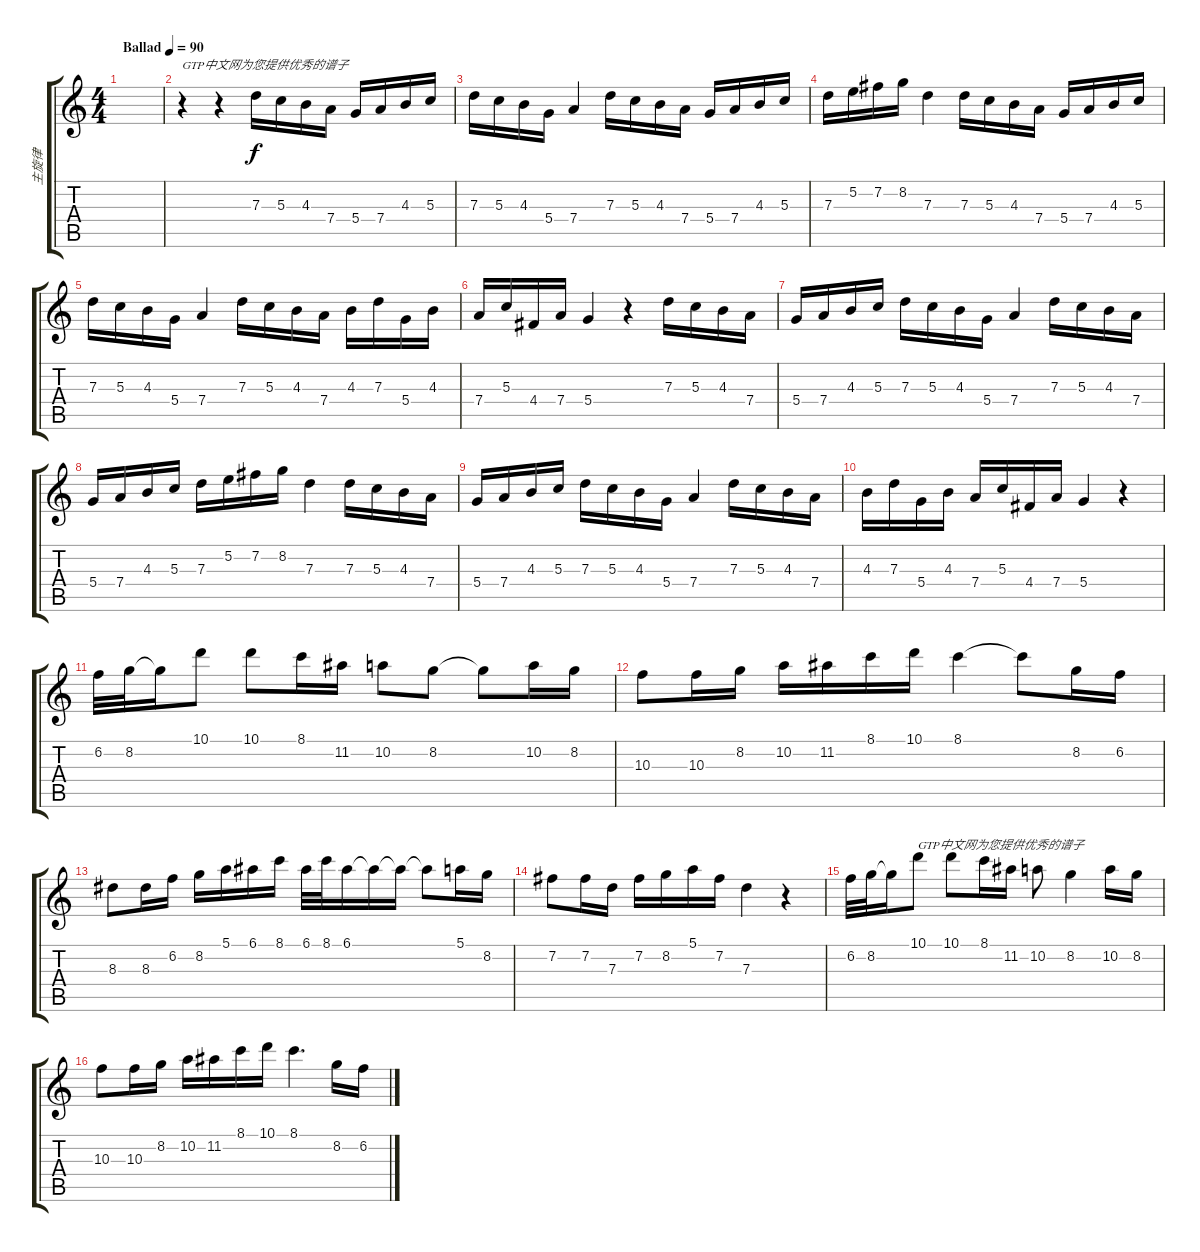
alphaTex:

\track ("主旋律" "主旋律") {instrument acousticguitarsteel}
\staff {score tabs}
\tuning (E4 B3 G3 D3 A2 E2) {hide}
\ts (4 4)
\tempo (90 "Ballad")
\clef g2
\ks c
|
r.4{txt "GTP中文网为您提供优秀的谱子"} r.4 7.3.16 5.3.16 4.3.16 7.4.16 5.4.16 7.4.16 4.3.16 5.3.16 |
7.3.16 5.3.16 4.3.16 5.4.16 7.4.4 7.3.16 5.3.16 4.3.16 7.4.16 5.4.16 7.4.16 4.3.16 5.3.16 |
7.3.16 5.2.16 7.2.16 8.2.16 7.3.4 7.3.16 5.3.16 4.3.16 7.4.16 5.4.16 7.4.16 4.3.16 5.3.16 |
7.3.16 5.3.16 4.3.16 5.4.16 7.4.4 7.3.16 5.3.16 4.3.16 7.4.16 4.3.16 7.3.16 5.4.16 4.3.16 |
7.4.16 5.3.16 4.4.16 7.4.16 5.4.4 r.4 7.3.16 5.3.16 4.3.16 7.4.16 |
5.4.16 7.4.16 4.3.16 5.3.16 7.3.16 5.3.16 4.3.16 5.4.16 7.4.4 7.3.16 5.3.16 4.3.16 7.4.16 |
5.4.16 7.4.16 4.3.16 5.3.16 7.3.16 5.2.16 7.2.16 8.2.16 7.3.4 7.3.16 5.3.16 4.3.16 7.4.16 |
5.4.16 7.4.16 4.3.16 5.3.16 7.3.16 5.3.16 4.3.16 5.4.16 7.4.4 7.3.16 5.3.16 4.3.16 7.4.16 |
4.3.16 7.3.16 5.4.16 4.3.16 7.4.16 5.3.16 4.4.16 7.4.16 5.4.4 r.4 |
6.2.32 8.2.32 8.2{t}.16 10.1.8 10.1.8 8.1.16 11.2.16 10.2.8 8.2.8 8.2{t}.8 10.2.16 8.2.16 |
10.3.8 10.3.16 8.2.16 10.2.16 11.2.16 8.1.16 10.1.16 8.1.4 8.1{t}.8 8.2.16 6.2.16 |
8.3.8 8.3.16 6.2.16 8.2.16 5.1.16 6.1.16 8.1.16 6.1.32 8.1.32 6.1.16 6.1{t}.16 6.1{t}.16 6.1{t}.8 5.1.16 8.2.16 |
7.2.8 7.2.16 7.3.16 7.2.16 8.2.16 5.1.16 7.2.16 7.3.4 r.4 |
6.2.32 8.2.32 8.2{t}.16 10.1.8{txt "GTP中文网为您提供优秀的谱子"} 10.1.8 8.1.16 11.2.16 10.2.8 8.2.4 10.2.16 8.2.16 |
10.3.8 10.3.16 8.2.16 10.2.16 11.2.16 8.1.16 10.1.16 8.1.4{d} 8.2.16 6.2.16
